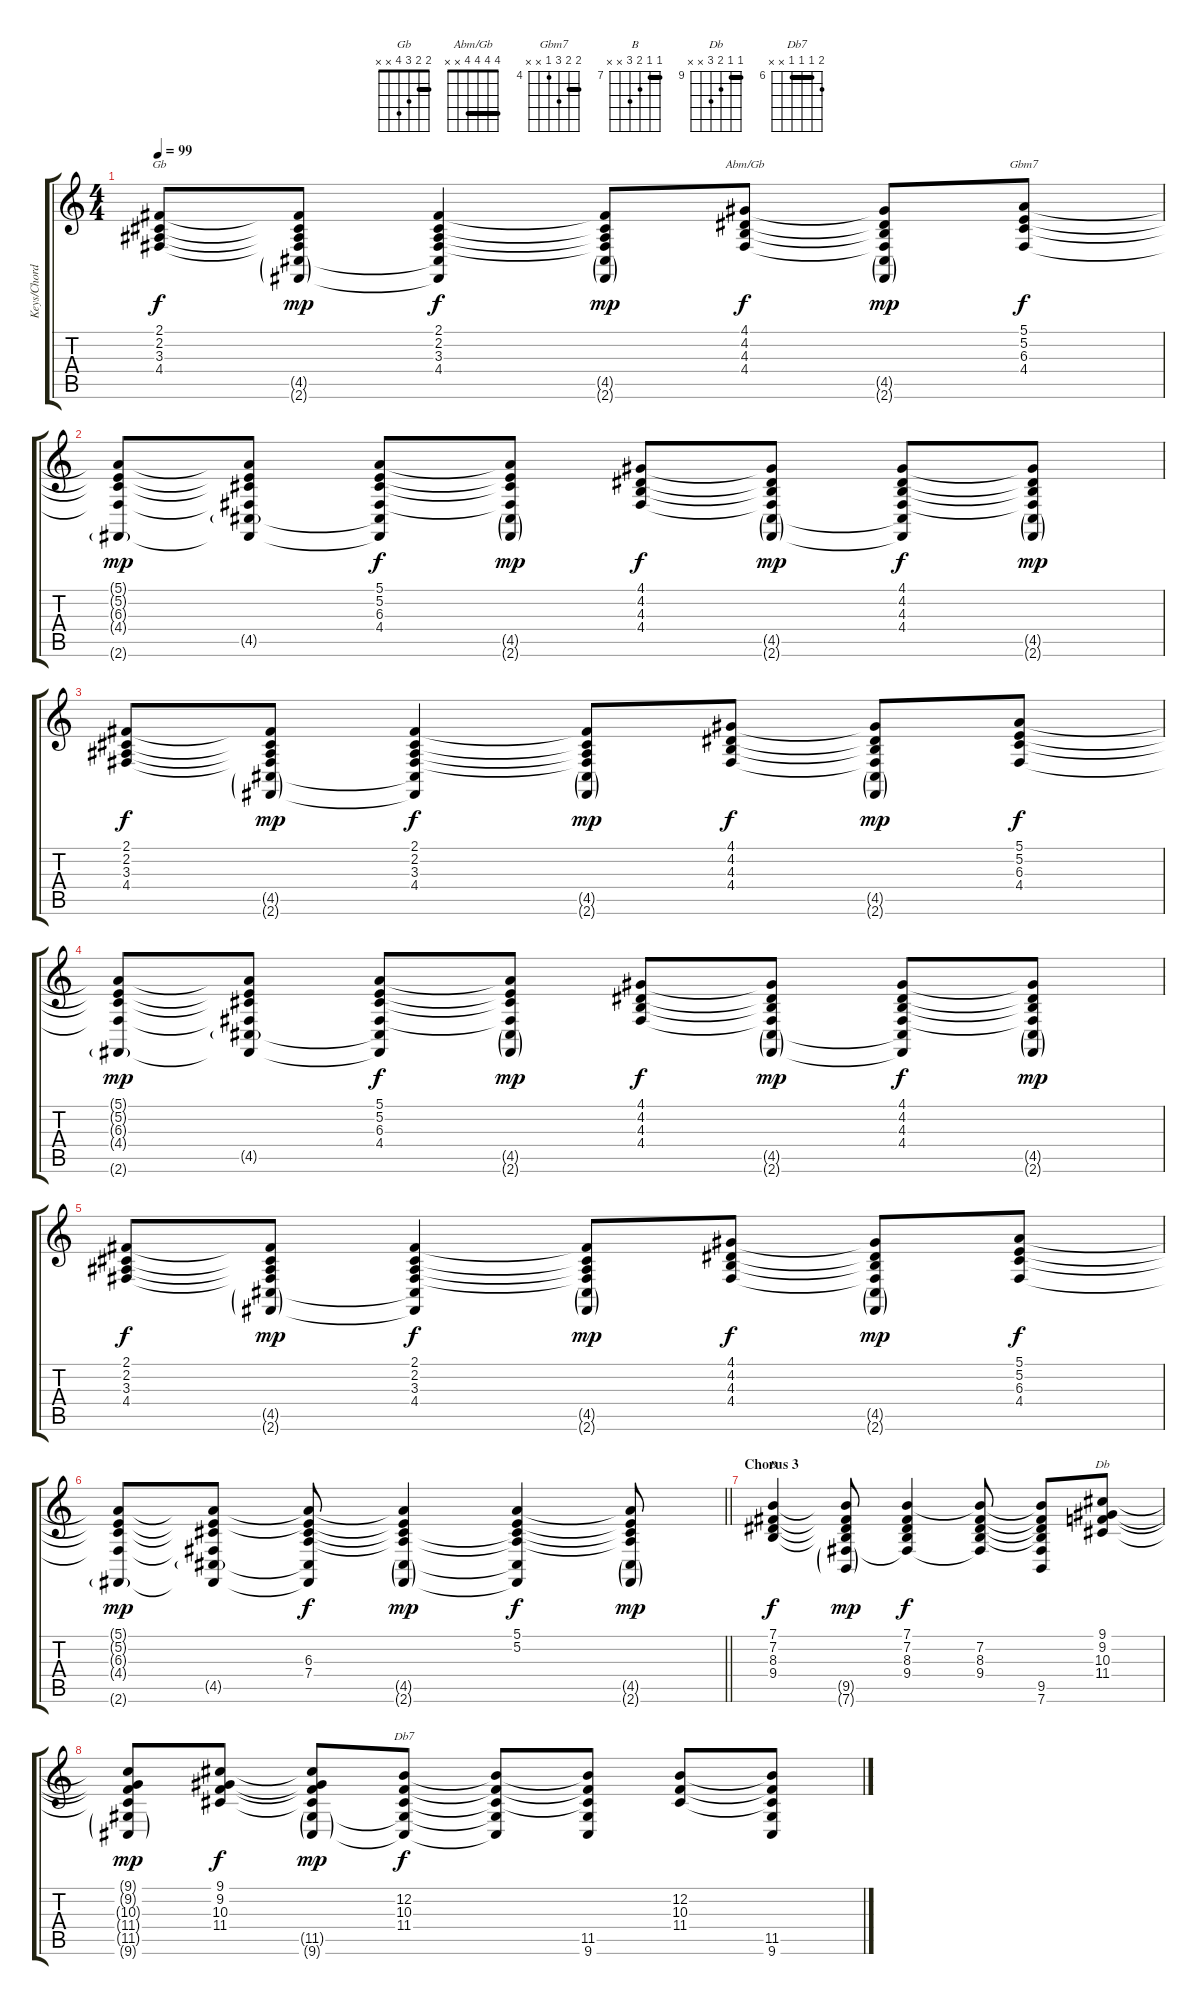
\track ("Keys/Chords" "Keys/Chord") {instrument electricpiano1}
\staff {score tabs}
\tuning (E4 B3 G3 D3 A2 E2) {hide}
\chord ("Gb" 2 2 3 4 x x) {barre 2}
\chord ("Abm/Gb" 4 4 4 4 x x) {barre 4}
\chord ("Gbm7" 5 5 6 4 x x) {firstfret 4 barre 5}
\chord ("B" 7 7 8 9 x x) {firstfret 7 barre 7}
\chord ("Db" 9 9 10 11 x x) {firstfret 9 barre 9}
\chord ("Db7" 7 6 6 6 x x) {firstfret 6 barre 6}
\ts (4 4)
\tempo 99
\clef g2
\ks c
(2.1 2.2 3.3 4.4).8{ch "Gb" dy f} (2.1{t} 2.2{t} 3.3{t} 4.4{t} 4.5{g} 2.6{g}).8{dy mp} (2.1 2.2 3.3 4.4 4.5{t} 2.6{t}).4{dy f} (2.1{t} 2.2{t} 3.3{t} 4.4{t} 4.5{g} 2.6{g}).8{dy mp} (4.1 4.2 4.3 4.4).8{ch "Abm/Gb" dy f} (4.1{t} 4.2{t} 4.3{t} 4.4{t} 4.5{g} 2.6{g}).8{dy mp} (5.1 5.2 6.3 4.4).8{ch "Gbm7" dy f} |
(5.1{t} 5.2{t} 6.3{t} 4.4{t} 2.6{g}).8{dy mp} (5.1{t} 5.2{t} 6.3{t} 4.4{t} 4.5{g} 2.6{t}).8 (5.1 5.2 6.3 4.4 4.5{t} 2.6{t}).8{dy f} (5.1{t} 5.2{t} 6.3{t} 4.4{t} 4.5{g} 2.6{g}).8{dy mp} (4.1 4.2 4.3 4.4).8{dy f} (4.1{t} 4.2{t} 4.3{t} 4.4{t} 4.5{g} 2.6{g}).8{dy mp} (4.1 4.2 4.3 4.4 4.5{t} 2.6{t}).8{dy f} (4.1{t} 4.2{t} 4.3{t} 4.4{t} 4.5{g} 2.6{g}).8{dy mp} |
(2.1 2.2 3.3 4.4).8{dy f} (2.1{t} 2.2{t} 3.3{t} 4.4{t} 4.5{g} 2.6{g}).8{dy mp} (2.1 2.2 3.3 4.4 4.5{t} 2.6{t}).4{dy f} (2.1{t} 2.2{t} 3.3{t} 4.4{t} 4.5{g} 2.6{g}).8{dy mp} (4.1 4.2 4.3 4.4).8{dy f} (4.1{t} 4.2{t} 4.3{t} 4.4{t} 4.5{g} 2.6{g}).8{dy mp} (5.1 5.2 6.3 4.4).8{dy f} |
(5.1{t} 5.2{t} 6.3{t} 4.4{t} 2.6{g}).8{dy mp} (5.1{t} 5.2{t} 6.3{t} 4.4{t} 4.5{g} 2.6{t}).8 (5.1 5.2 6.3 4.4 4.5{t} 2.6{t}).8{dy f} (5.1{t} 5.2{t} 6.3{t} 4.4{t} 4.5{g} 2.6{g}).8{dy mp} (4.1 4.2 4.3 4.4).8{dy f} (4.1{t} 4.2{t} 4.3{t} 4.4{t} 4.5{g} 2.6{g}).8{dy mp} (4.1 4.2 4.3 4.4 4.5{t} 2.6{t}).8{dy f} (4.1{t} 4.2{t} 4.3{t} 4.4{t} 4.5{g} 2.6{g}).8{dy mp} |
(2.1 2.2 3.3 4.4).8{dy f} (2.1{t} 2.2{t} 3.3{t} 4.4{t} 4.5{g} 2.6{g}).8{dy mp} (2.1 2.2 3.3 4.4 4.5{t} 2.6{t}).4{dy f} (2.1{t} 2.2{t} 3.3{t} 4.4{t} 4.5{g} 2.6{g}).8{dy mp} (4.1 4.2 4.3 4.4).8{dy f} (4.1{t} 4.2{t} 4.3{t} 4.4{t} 4.5{g} 2.6{g}).8{dy mp} (5.1 5.2 6.3 4.4).8{dy f} |
\barLineRight lightlight
(5.1{t} 5.2{t} 6.3{t} 4.4{t} 2.6{g}).8{dy mp} (5.1{t} 5.2{t} 6.3{t} 4.4{t} 4.5{g} 2.6{t}).8 (5.1{t} 5.2{t} 6.3 7.4 4.5{t} 2.6{t}).8{dy f} (5.1{t} 5.2{t} 6.3{t} 7.4{t} 4.5{g} 2.6{g}).4{dy mp} (5.1 5.2 6.3{t} 7.4{t} 4.5{t} 2.6{t}).4{dy f} (5.1{t} 5.2{t} 6.3{t} 7.4{t} 4.5{g} 2.6{g}).8{dy mp} |
\section ("" "Chorus 3")
(7.1 7.2 8.3 9.4).4{ch "B" dy f} (7.1{t} 7.2{t} 8.3{t} 9.4{t} 9.5{g} 7.6{g}).8{dy mp} (7.1 7.2 8.3 9.4 9.5{t}).4{dy f} (7.1{t} 7.2 8.3 9.4 9.5{t}).8 (7.1{t} 7.2{t} 8.3{t} 9.4{t} 9.5 7.6).8 (9.1 9.2 10.3 11.4).8{ch "Db"} |
(9.1{t} 9.2{t} 10.3{t} 11.4{t} 11.5{g} 9.6{g}).8{dy mp} (9.1 9.2 10.3 11.4).8{dy f} (9.1{t} 9.2{t} 10.3{t} 11.4{t} 11.5{g} 9.6{g}).8{dy mp} (12.2 10.3 11.4 11.5{t} 9.6{t}).8{ch "Db7" dy f} (12.2{t} 10.3{t} 11.4{t} 11.5{t} 9.6{t}).8 (12.2{t} 10.3{t} 11.4{t} 11.5 9.6).8 (12.2 10.3 11.4).8 (12.2{t} 10.3{t} 11.4{t} 11.5 9.6).8
